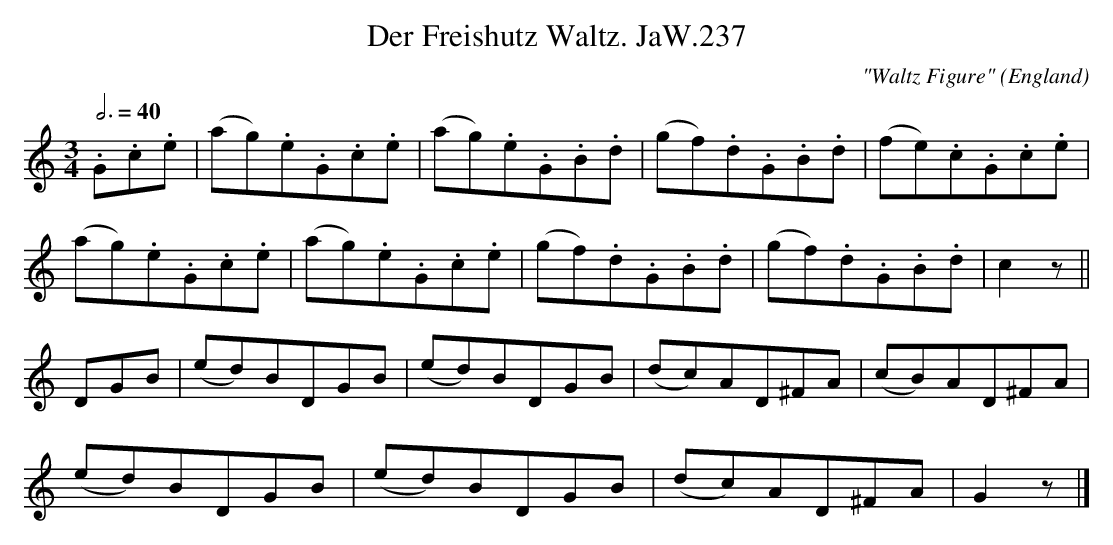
X:1
T:Der Freishutz Waltz. JaW.237
C:"Waltz Figure"
L:1/8
M:3/4
O:England
Q:3/4=40
K:C
.G.c.e|(ag).e.G.c.e|(ag).e.G.B.d|(gf).d.G.B.d|(fe).c.G.c.e|!
(ag).e.G.c.e|(ag).e.G.c.e|(gf).d.G.B.d|(gf).d.G.B.d|c2z||!
DGB|(ed)BDGB|(ed)BDGB|(dc)AD^FA|(cB)AD^FA|!
(ed)BDGB|(ed)BDGB|(dc)AD^FA|G2z|]
